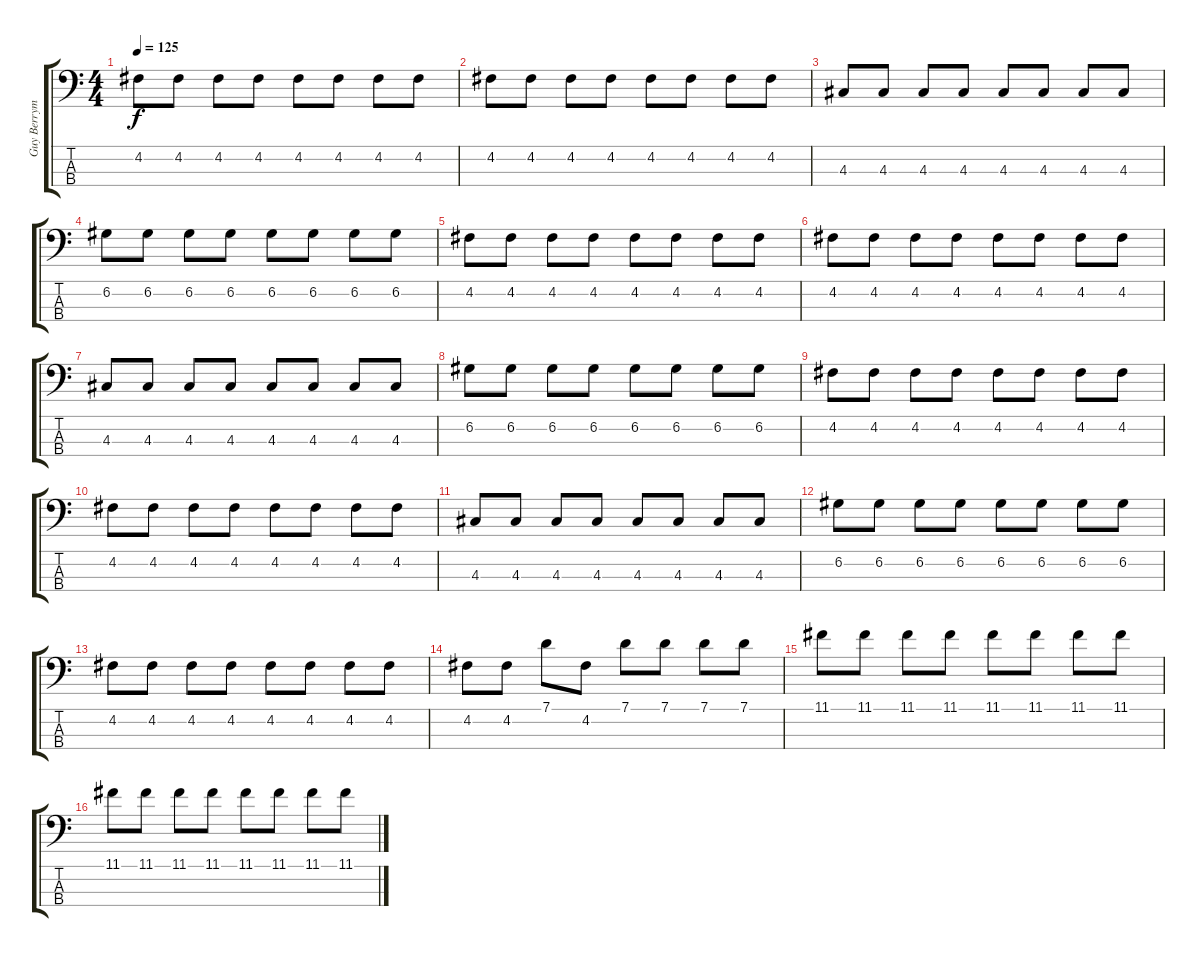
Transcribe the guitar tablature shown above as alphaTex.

\track ("Guy Berryman" "Guy Berrym") {instrument electricbassfinger}
\staff {score tabs}
\tuning (G2 D2 A1 E1) {hide}
\ts (4 4)
\tempo 125
\clef f4
\ks c
4.2.8{dy f} 4.2.8 4.2.8 4.2.8 4.2.8 4.2.8 4.2.8 4.2.8 |
4.2.8 4.2.8 4.2.8 4.2.8 4.2.8 4.2.8 4.2.8 4.2.8 |
4.3.8 4.3.8 4.3.8 4.3.8 4.3.8 4.3.8 4.3.8 4.3.8 |
6.2.8 6.2.8 6.2.8 6.2.8 6.2.8 6.2.8 6.2.8 6.2.8 |
4.2.8 4.2.8 4.2.8 4.2.8 4.2.8 4.2.8 4.2.8 4.2.8 |
4.2.8 4.2.8 4.2.8 4.2.8 4.2.8 4.2.8 4.2.8 4.2.8 |
4.3.8 4.3.8 4.3.8 4.3.8 4.3.8 4.3.8 4.3.8 4.3.8 |
6.2.8 6.2.8 6.2.8 6.2.8 6.2.8 6.2.8 6.2.8 6.2.8 |
4.2.8 4.2.8 4.2.8 4.2.8 4.2.8 4.2.8 4.2.8 4.2.8 |
4.2.8 4.2.8 4.2.8 4.2.8 4.2.8 4.2.8 4.2.8 4.2.8 |
4.3.8 4.3.8 4.3.8 4.3.8 4.3.8 4.3.8 4.3.8 4.3.8 |
6.2.8 6.2.8 6.2.8 6.2.8 6.2.8 6.2.8 6.2.8 6.2.8 |
4.2.8 4.2.8 4.2.8 4.2.8 4.2.8 4.2.8 4.2.8 4.2.8 |
4.2.8 4.2.8 7.1.8 4.2.8 7.1.8 7.1.8 7.1.8 7.1.8 |
11.1.8 11.1.8 11.1.8 11.1.8 11.1.8 11.1.8 11.1.8 11.1.8 |
11.1.8 11.1.8 11.1.8 11.1.8 11.1.8 11.1.8 11.1.8 11.1.8
